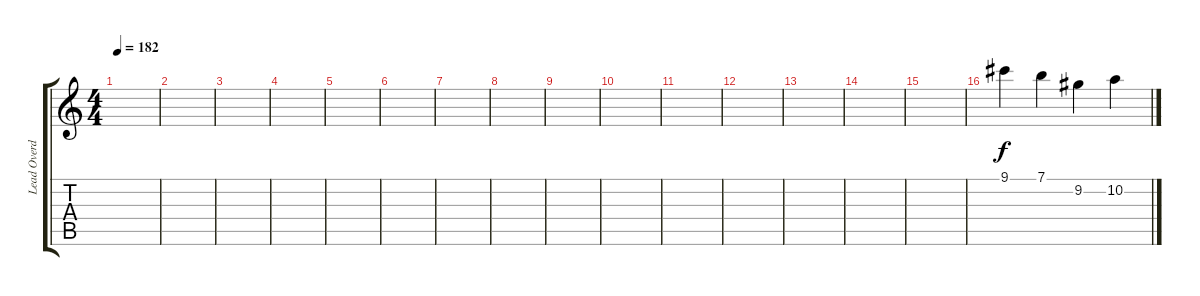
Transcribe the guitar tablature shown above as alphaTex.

\track ("Lead Overdrive Guitar" "Lead Overd") {instrument overdrivenguitar}
\staff {score tabs}
\tuning (E4 B3 G3 D3 A2 E2) {hide}
\ts (4 4)
\tempo 182
\clef g2
\ks c
|
|
|
|
|
|
|
|
|
|
|
|
|
|
|
9.1.4{dy f} 7.1.4 9.2.4 10.2.4
